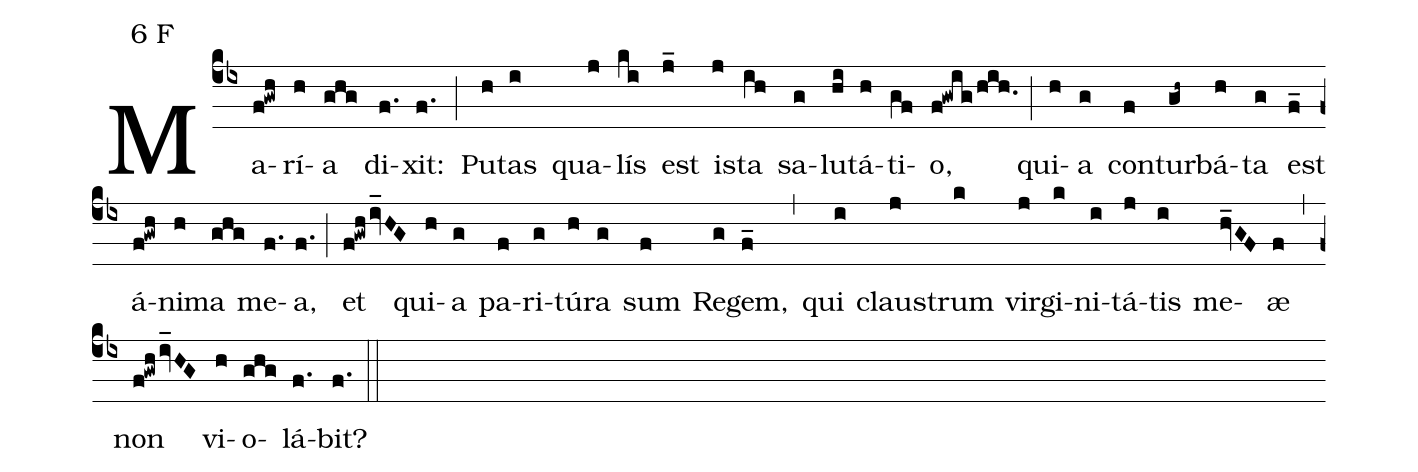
mode:6 F;
%%
(cb4) Ma(f!gwh)rí(h)a(ghg) di(f.)xit:(f.) (;) Pu(h)tas(i) qua(j)lís(ki) est(j_) is(j)ta(ih) sa(g)lu(hi)tá(h)ti(gf)o,(f!gwig/hih.) (;) qui(h)a(g) con(f)tur(gh~)bá(h)ta(g) est(f_) á(f!gwh)ni(h)ma(ghg) me(f.)a,(f.) (;) et(f!gwhiv_HG) qui(h)a(g) pa(f)ri(g)tú(h)ra(g) sum(f) Re(g)gem,(f_) (,) qui(i) claus(j)trum(k) vir(j)gi(k)ni(i)tá(j)tis(i) me(hv_GF)æ(f) (,) non(f!gwh/iv_HG) vi(h)o(ghg)lá(f.)bit?(f.) (::)
